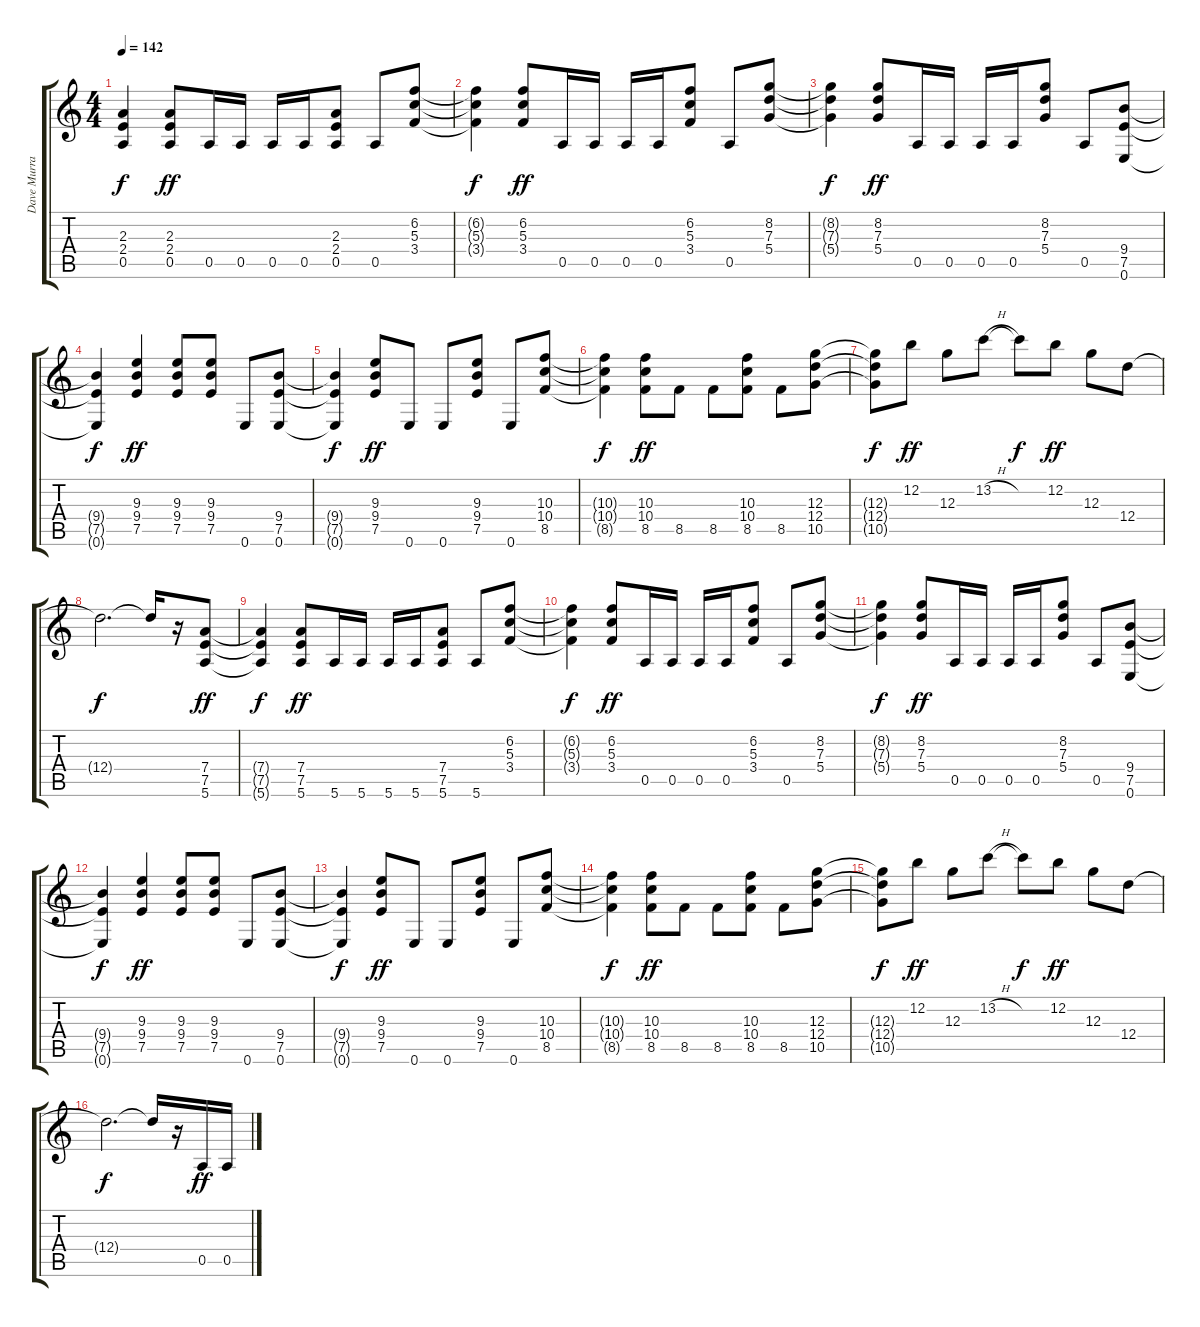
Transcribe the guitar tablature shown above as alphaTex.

\track ("Dave Murray" "Dave Murra") {instrument overdrivenguitar}
\staff {score tabs}
\tuning (E4 B3 G3 D3 A2 E2) {hide}
\ts (4 4)
\tempo 142
\clef g2
\ks c
(2.3{t} 2.4{t} 0.5{t}).4{dy f} (2.3 2.4 0.5).8{dy ff} 0.5.16 0.5.16 0.5.16 0.5.16 (2.3 2.4 0.5).8 0.5.8 (6.2 5.3 3.4).8 |
(6.2{t} 5.3{t} 3.4{t}).4{dy f} (6.2 5.3 3.4).8{dy ff} 0.5.16 0.5.16 0.5.16 0.5.16 (6.2 5.3 3.4).8 0.5.8 (8.2 7.3 5.4).8 |
(8.2{t} 7.3{t} 5.4{t}).4{dy f} (8.2 7.3 5.4).8{dy ff} 0.5.16 0.5.16 0.5.16 0.5.16 (8.2 7.3 5.4).8 0.5.8 (9.4 7.5 0.6).8 |
(9.4{t} 7.5{t} 0.6{t}).4{dy f} (9.3 9.4 7.5).4{dy ff} (9.3 9.4 7.5).8 (9.3 9.4 7.5).8 0.6.8 (9.4 7.5 0.6).8 |
(9.4{t} 7.5{t} 0.6{t}).4{dy f} (9.3 9.4 7.5).8{dy ff} 0.6.8 0.6.8 (9.3 9.4 7.5).8 0.6.8 (10.3 10.4 8.5).8 |
(10.3{t} 10.4{t} 8.5{t}).4{dy f} (10.3 10.4 8.5).8{dy ff} 8.5.8 8.5.8 (10.3 10.4 8.5).8 8.5.8 (12.3 12.4 10.5).8 |
(12.3{t} 12.4{t} 10.5{t}).8{dy f} 12.2.8{dy ff} 12.3.8 13.2{h}.8 13.2{t}.8{dy f} 12.2.8{dy ff} 12.3.8 12.4.8 |
12.4{t}.2{d dy f} 12.4{t}.16 r.16 (7.4 7.5 5.6).8{dy ff} |
(7.4{t} 7.5{t} 5.6{t}).4{dy f} (7.4 7.5 5.6).8{dy ff} 5.6.16 5.6.16 5.6.16 5.6.16 (7.4 7.5 5.6).8 5.6.8 (6.2 5.3 3.4).8 |
(6.2{t} 5.3{t} 3.4{t}).4{dy f} (6.2 5.3 3.4).8{dy ff} 0.5.16 0.5.16 0.5.16 0.5.16 (6.2 5.3 3.4).8 0.5.8 (8.2 7.3 5.4).8 |
(8.2{t} 7.3{t} 5.4{t}).4{dy f} (8.2 7.3 5.4).8{dy ff} 0.5.16 0.5.16 0.5.16 0.5.16 (8.2 7.3 5.4).8 0.5.8 (9.4 7.5 0.6).8 |
(9.4{t} 7.5{t} 0.6{t}).4{dy f} (9.3 9.4 7.5).4{dy ff} (9.3 9.4 7.5).8 (9.3 9.4 7.5).8 0.6.8 (9.4 7.5 0.6).8 |
(9.4{t} 7.5{t} 0.6{t}).4{dy f} (9.3 9.4 7.5).8{dy ff} 0.6.8 0.6.8 (9.3 9.4 7.5).8 0.6.8 (10.3 10.4 8.5).8 |
(10.3{t} 10.4{t} 8.5{t}).4{dy f} (10.3 10.4 8.5).8{dy ff} 8.5.8 8.5.8 (10.3 10.4 8.5).8 8.5.8 (12.3 12.4 10.5).8 |
(12.3{t} 12.4{t} 10.5{t}).8{dy f} 12.2.8{dy ff} 12.3.8 13.2{h}.8 13.2{t}.8{dy f} 12.2.8{dy ff} 12.3.8 12.4.8 |
12.4{t}.2{d dy f} 12.4{t}.16 r.16 0.5.16{dy ff} 0.5.16
